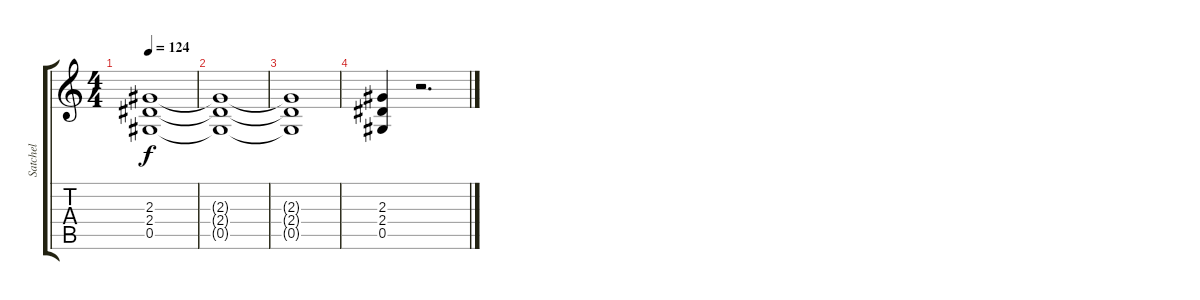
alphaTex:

\track ("Satchel" "Satchel") {instrument distortionguitar}
\staff {score tabs}
\tuning (Eb4 Bb3 Gb3 Db3 Ab2 Eb2) {hide}
\ts (4 4)
\tempo 124
\clef g2
\ks c
(2.3{t} 2.4{t} 0.5{t}).1{dy f} |
(2.3{t} 2.4{t} 0.5{t}).1 |
(2.3{t} 2.4{t} 0.5{t}).1 |
(2.3 2.4 0.5).4 r.2{d}
